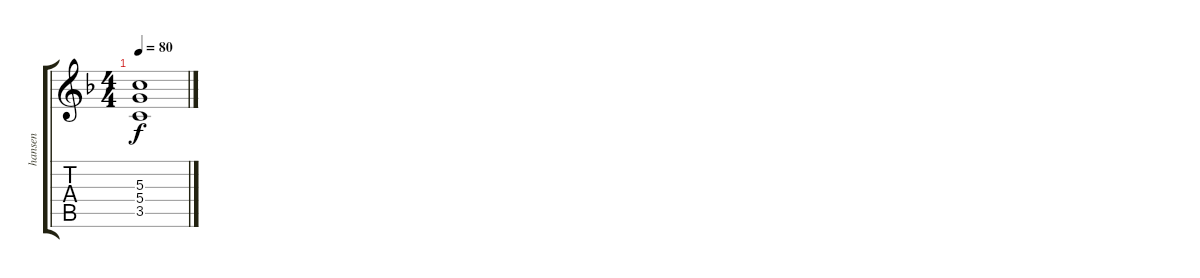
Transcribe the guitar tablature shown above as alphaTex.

\track ("hansen" "hansen") {instrument distortionguitar}
\staff {score tabs}
\tuning (E4 B3 G3 D3 A2 E2) {hide}
\ts (4 4)
\tempo 80
\clef g2
\ks f
(5.3 5.4 3.5).1{dy f}
